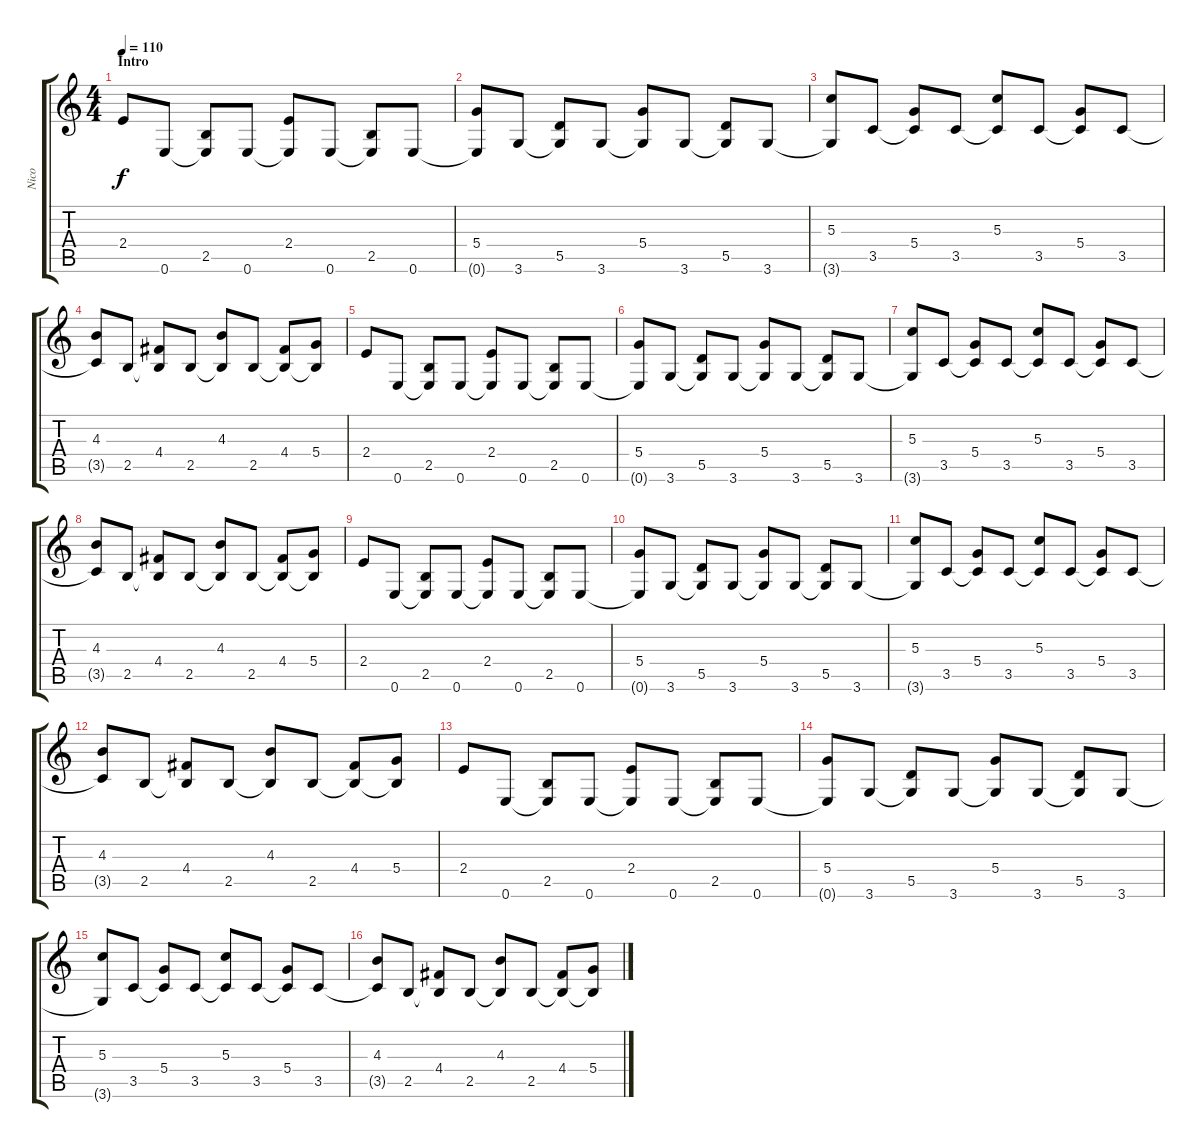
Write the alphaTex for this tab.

\track ("Nico" "Nico") {instrument electricguitarclean}
\staff {score tabs}
\tuning (E4 B3 G3 D3 A2 E2) {hide}
\ts (4 4)
\section ("" "Intro")
\tempo 110
\clef g2
\ks c
2.4.8{dy f instrument electricguitarclean} 0.6.8 (2.5 0.6{t}).8 0.6.8 (2.4 0.6{t}).8 0.6.8 (2.5 0.6{t}).8 0.6.8 |
(5.4 0.6{t}).8 3.6.8 (5.5 3.6{t}).8 3.6.8 (5.4 3.6{t}).8 3.6.8 (5.5 3.6{t}).8 3.6.8 |
(5.3 3.6{t}).8 3.5.8 (5.4 3.5{t}).8 3.5.8 (5.3 3.5{t}).8 3.5.8 (5.4 3.5{t}).8 3.5.8 |
(4.3 3.5{t}).8 2.5.8 (4.4 2.5{t}).8 2.5.8 (4.3 2.5{t}).8 2.5.8 (4.4 2.5{t}).8 (5.4 2.5{t}).8 |
2.4.8 0.6.8 (2.5 0.6{t}).8 0.6.8 (2.4 0.6{t}).8 0.6.8 (2.5 0.6{t}).8 0.6.8 |
(5.4 0.6{t}).8 3.6.8 (5.5 3.6{t}).8 3.6.8 (5.4 3.6{t}).8 3.6.8 (5.5 3.6{t}).8 3.6.8 |
(5.3 3.6{t}).8 3.5.8 (5.4 3.5{t}).8 3.5.8 (5.3 3.5{t}).8 3.5.8 (5.4 3.5{t}).8 3.5.8 |
(4.3 3.5{t}).8 2.5.8 (4.4 2.5{t}).8 2.5.8 (4.3 2.5{t}).8 2.5.8 (4.4 2.5{t}).8 (5.4 2.5{t}).8 |
2.4.8 0.6.8 (2.5 0.6{t}).8 0.6.8 (2.4 0.6{t}).8 0.6.8 (2.5 0.6{t}).8 0.6.8 |
(5.4 0.6{t}).8 3.6.8 (5.5 3.6{t}).8 3.6.8 (5.4 3.6{t}).8 3.6.8 (5.5 3.6{t}).8 3.6.8 |
(5.3 3.6{t}).8 3.5.8 (5.4 3.5{t}).8 3.5.8 (5.3 3.5{t}).8 3.5.8 (5.4 3.5{t}).8 3.5.8 |
(4.3 3.5{t}).8 2.5.8 (4.4 2.5{t}).8 2.5.8 (4.3 2.5{t}).8 2.5.8 (4.4 2.5{t}).8 (5.4 2.5{t}).8 |
2.4.8 0.6.8 (2.5 0.6{t}).8 0.6.8 (2.4 0.6{t}).8 0.6.8 (2.5 0.6{t}).8 0.6.8 |
(5.4 0.6{t}).8 3.6.8 (5.5 3.6{t}).8 3.6.8 (5.4 3.6{t}).8 3.6.8 (5.5 3.6{t}).8 3.6.8 |
(5.3 3.6{t}).8 3.5.8 (5.4 3.5{t}).8 3.5.8 (5.3 3.5{t}).8 3.5.8 (5.4 3.5{t}).8 3.5.8 |
(4.3 3.5{t}).8 2.5.8 (4.4 2.5{t}).8 2.5.8 (4.3 2.5{t}).8 2.5.8 (4.4 2.5{t}).8 (5.4 2.5{t}).8
